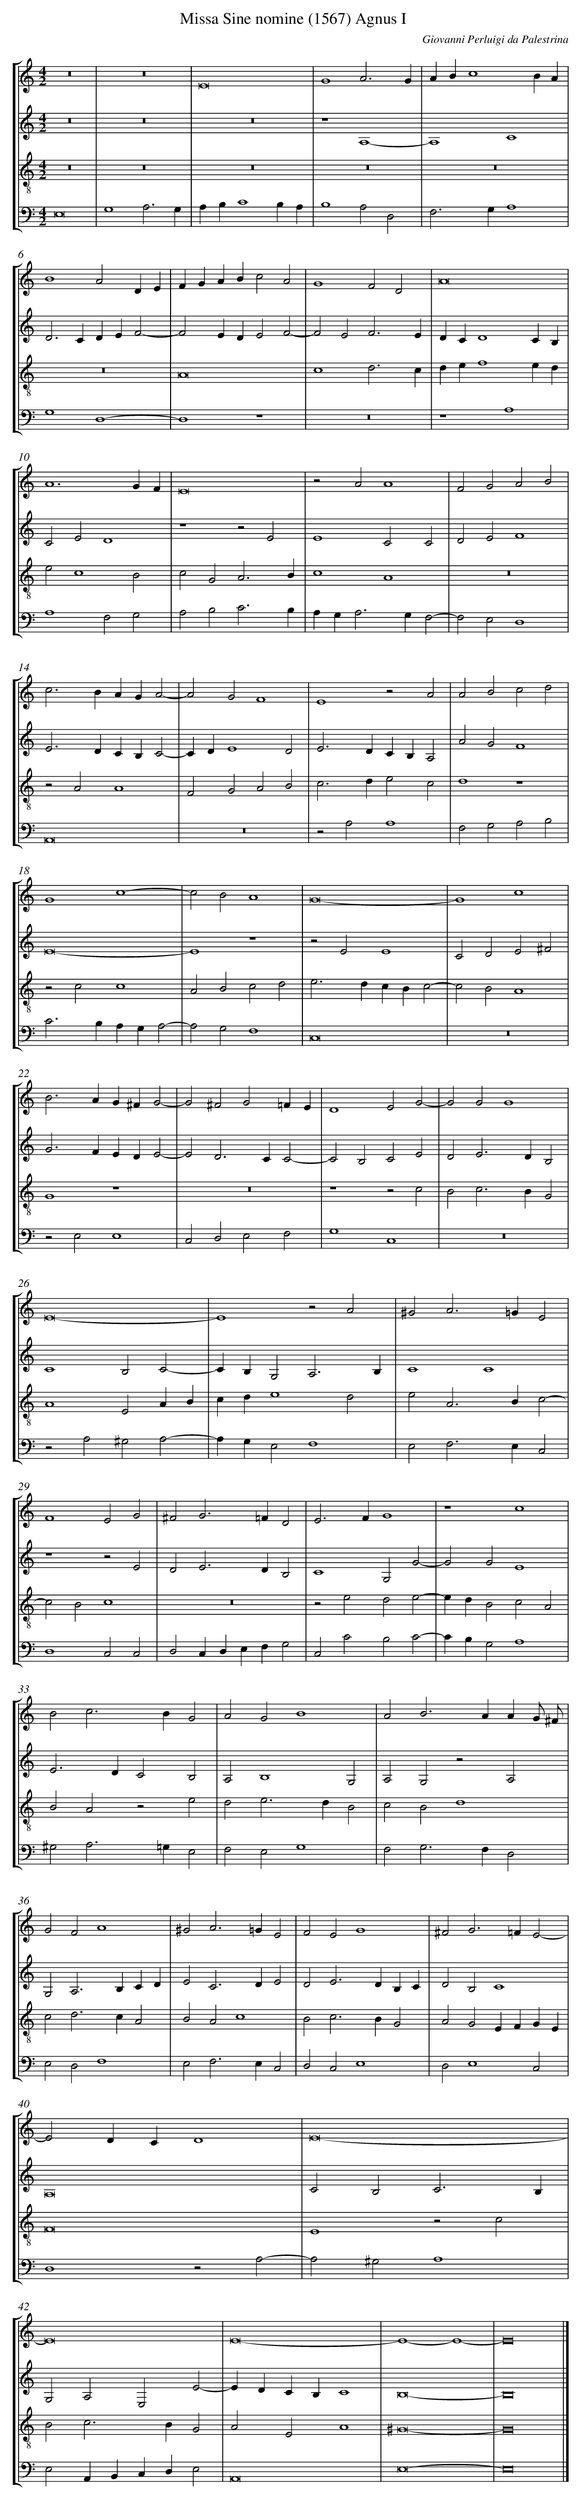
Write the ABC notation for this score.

X:1
T: Missa Sine nomine (1567) Agnus I
C: Giovanni Perluigi da Palestrina
L: 1/4
M: 4/2
%%staves [1 2 3 4]
V: 1 clef=treble
V: 2 clef=treble
V: 3 clef=treble-8
V: 4 clef=bass
K: C
[V:1] z8 |
[V:2] z8 |
[V:3] z8 |
[V:4] E,8 |
[V:1] z8 |
[V:2] z8 |
[V:3] z8 |
[V:4] G,4A,3G, |
[V:1] E8 |
[V:2] z8 |
[V:3] z8 |
[V:4] A,B,C4B,A, |
[V:1] G4A3G |
[V:2] z4A,4- |
[V:3] z8 |
[V:4] B,4A,2D,2 |
[V:1] ABc4BA |
[V:2] A,4C4 |
[V:3] z8 |
[V:4] F,2>G,2A,4 |
[V:1] B4A2DE |
[V:2] D2>C2DEF2- |
[V:3] z8 |
[V:4] G,4D,4- |
[V:1] FGABc2A2 |
[V:2] F2EDE2F2- |
[V:3] A8 |
[V:4] D,4z4 |
[V:1] G4F2D2 |
[V:2] F2E2F3E |
[V:3] c4d3c |
[V:4] z8 |
[V:1] A8 |
[V:2] DCD4CB, |
[V:3] def4ed |
[V:4] z4A,4 |
[V:1] A6GF |
[V:2] C2E2D4 |
[V:3] e2c4B2 |
[V:4] A,4F,2G,2 |
[V:1] E8 |
[V:2] z4z2E2 |
[V:3] c2G2A3B |
[V:4] A,2B,2C3B, |
[V:1] z2A2A4 |
[V:2] E4C2C2 |
[V:3] c4A4 |
[V:4] A,G,2<A,2G,F,2- |
[V:1] F2G2A2B2 |
[V:2] D2E2F4 |
[V:3] z8 |
[V:4] F,2E,2D,4 |
[V:1] c2>B2AGA2- |
[V:2] E2>D2CB,C2- |
[V:3] z2A2A4 |
[V:4] A,,8 |
[V:1] A2G2F4 |
[V:2] CDE4D2 |
[V:3] F2G2A2B2 |
[V:4] z8 |
[V:1] E4z2A2 |
[V:2] E2>D2CB,A,2 |
[V:3] c2>d2e2c2 |
[V:4] z2A,2A,4 |
[V:1] A2B2c2d2 |
[V:2] A2G2F4 |
[V:3] d4z4 |
[V:4] F,2G,2A,2B,2 |
[V:1] G4c4- |
[V:2] E8- |
[V:3] z2c2c4 |
[V:4] C2>B,2A,G,A,2- |
[V:1] c2B2A4 |
[V:2] E4z4 |
[V:3] A2B2c2d2 |
[V:4] A,2G,2F,4 |
[V:1] G8- |
[V:2] z2E2E4 |
[V:3] e2>d2cBc2- |
[V:4] C,8 |
[V:1] G4c4 |
[V:2] C2D2E2^F2 |
[V:3] c2B2A4 |
[V:4] z8 |
[V:1] B2>A2G^FG2- |
[V:2] G2>F2EDE2- |
[V:3] G4z4 |
[V:4] z2E,2E,4 |
[V:1] G2^F2G2=FE |
[V:2] E2D2>C2C2- |
[V:3] z8 |
[V:4] C,2D,2E,2F,2 |
[V:1] D4E2G2- |
[V:2] C2B,2C2E2 |
[V:3] z4z2c2 |
[V:4] G,4C,4 |
[V:1] G2G2G4 |
[V:2] D2E2>D2B,2 |
[V:3] B2c2>B2G2 |
[V:4] z8 |
[V:1] E8- |
[V:2] C4B,2C2- |
[V:3] A4E2AB |
[V:4] z2A,2^G,2A,2- |
[V:1] E4z2A2 |
[V:2] CB,G,2A,3B, |
[V:3] cde4d2 |
[V:4] A,G,E,2F,4 |
[V:1] ^G2A2>=G2E2 |
[V:2] C4C4 |
[V:3] e2A2>B2c2- |
[V:4] E,2F,2>E,2C,2 |
[V:1] F4E2G2 |
[V:2] z4z2E2 |
[V:3] c2B2c4 |
[V:4] D,4C,2C,2 |
[V:1] ^F2G2>=F2D2 |
[V:2] D2E2>D2B,2 |
[V:3] z8 |
[V:4] D,2C,D,E,F,G,2 |
[V:1] E2>F2G4 |
[V:2] C4G,2G2- |
[V:3] z2e2d2e2- |
[V:4] C,2C2B,2C2- |
[V:1] z4c4 |
[V:2] G2G2E4 |
[V:3] edB2c2A2 |
[V:4] CB,G,2A,4 |
[V:1] B2c2>B2G2 |
[V:2] E2>D2C2B,2 |
[V:3] B2A2z2e2 |
[V:4] ^G,2A,2>=G,2E,2 |
[V:1] A2G2B4 |
[V:2] A,2B,4G,2 |
[V:3] d2e2>d2B2 |
[V:4] F,2E,2G,4 |
[V:1] A2B2>A2AG/ ^F/ |
[V:2] A,2G,2z2A,2 |
[V:3] c2B2d4 |
[V:4] F,2G,2>F,2D,2 |
[V:1] G2F2A4 |
[V:2] G,2A,2>B,2CD |
[V:3] c2d2>c2A2 |
[V:4] E,2D,2F,4 |
[V:1] ^G2A2>=G2E2 |
[V:2] E2C2>D2E2 |
[V:3] B2A2c4 |
[V:4] E,2F,2>E,2C,2 |
[V:1] F2E2G4 |
[V:2] D2E2>D2B,C |
[V:3] B2c2>B2G2 |
[V:4] D,2C,2E,4 |
[V:1] ^F2G2>=F2E2- |
[V:2] D2B,2C4 |
[V:3] A2G2EFGE |
[V:4] D,2E,4C,2 |
[V:1] E2DCD4 |
[V:2] A,8 |
[V:3] F8 |
[V:4] D,4z2A,2- |
[V:1] E8- |
[V:2] C2B,2C3B, |
[V:3] E4z2c2 |
[V:4] A,2^G,2A,4 |
[V:1] E8 |
[V:2] G,2A,2E,2E2- |
[V:3] B2c2>B2G2 |
[V:4] E,2A,,B,,C,D,E,2 |
[V:1] E8- |
[V:2] EDCB,C4 |
[V:3] A2E2A4 |
[V:4] A,,8 |
[V:1] E4-E4- |
[V:2] B,8- |
[V:3] ^G8- |
[V:4] E,8- |
[V:1] E8 |]
[V:2] B,8 |]
[V:3] G8 |]
[V:4] E,8 |]
